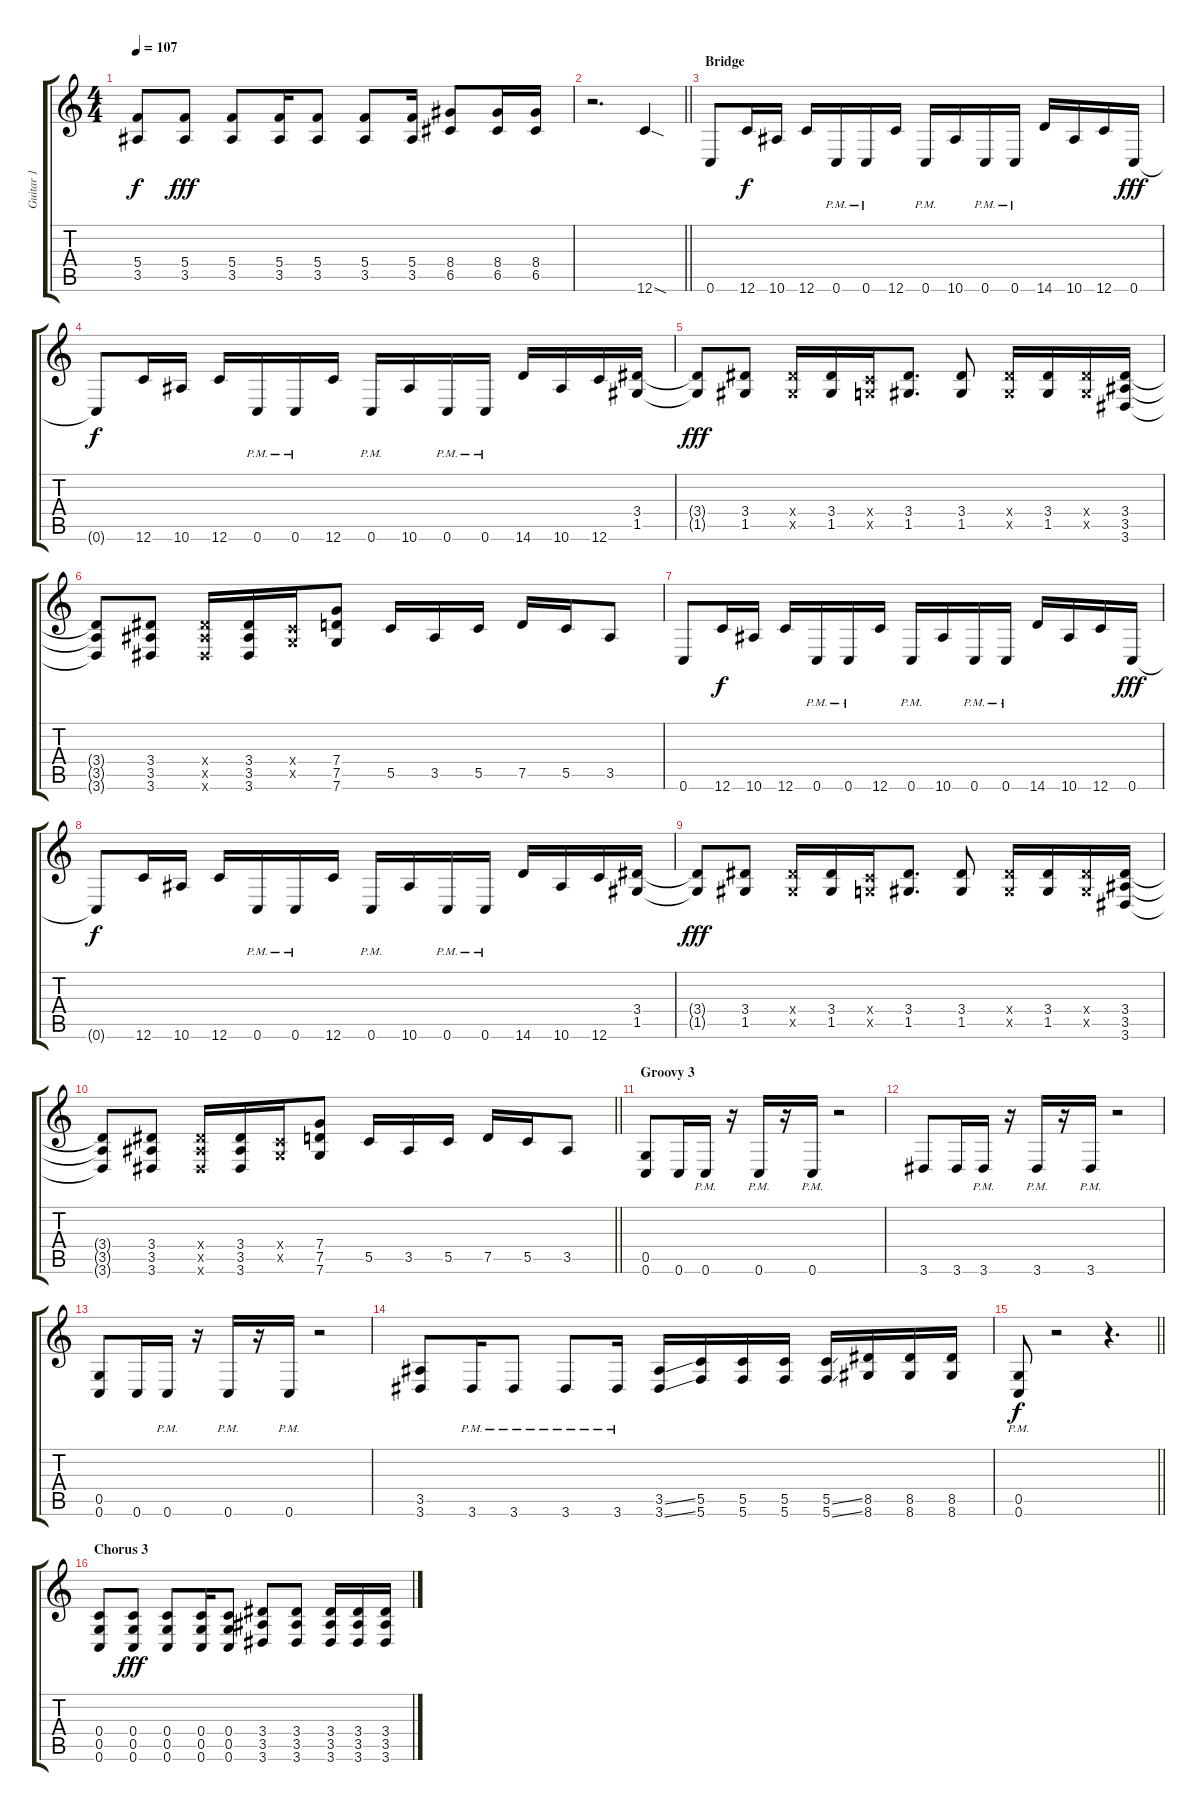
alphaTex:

\track ("Guitar 1" "Guitar 1") {instrument distortionguitar}
\staff {score tabs}
\tuning (D4 A3 F3 C3 G2 C2) {hide}
\ts (4 4)
\tempo 107
\clef g2
\ks c
(5.4 3.5).8{dy f} (5.4 3.5).8{dy fff} (5.4 3.5).8 (5.4 3.5).16 (5.4 3.5).8 (5.4 3.5).8 (5.4 3.5).16 (8.4 6.5).8 (8.4 6.5).16 (8.4 6.5).16 |
\barLineRight lightlight
r.2{d} 12.6{sod}.4 |
\section ("" "Bridge")
0.6.8 12.6.16{dy f} 10.6.16 12.6.16 0.6{pm}.16 0.6{pm}.16 12.6.16 0.6{pm}.16 10.6.16 0.6{pm}.16 0.6{pm}.16 14.6.16 10.6.16 12.6.16 0.6.16{dy fff} |
0.6{t}.8{dy f} 12.6.16 10.6.16 12.6.16 0.6{pm}.16 0.6{pm}.16 12.6.16 0.6{pm}.16 10.6.16 0.6{pm}.16 0.6{pm}.16 14.6.16 10.6.16 12.6.16 (3.4 1.5).16 |
(3.4{t} 1.5{t}).8{dy fff} (3.4 1.5).8 (3.4{x} 1.5{x}).16 (3.4 1.5).16 (0.4{x} 0.5{x}).16 (3.4 1.5).8{d} (3.4 1.5).8 (3.4{x} 1.5{x}).16 (3.4 1.5).16 (3.4{x} 1.5{x}).16 (3.4 3.5 3.6).16 |
(3.4{t} 3.5{t} 3.6{t}).8 (3.4 3.5 3.6).8 (3.4{x} 3.5{x} 3.6{x}).16 (3.4 3.5 3.6).16 (0.4{x} 0.5{x}).16 (7.4 7.5 7.6).8 5.5.16 3.5.16 5.5.16 7.5.16 5.5.16 3.5.8 |
0.6.8 12.6.16{dy f} 10.6.16 12.6.16 0.6{pm}.16 0.6{pm}.16 12.6.16 0.6{pm}.16 10.6.16 0.6{pm}.16 0.6{pm}.16 14.6.16 10.6.16 12.6.16 0.6.16{dy fff} |
0.6{t}.8{dy f} 12.6.16 10.6.16 12.6.16 0.6{pm}.16 0.6{pm}.16 12.6.16 0.6{pm}.16 10.6.16 0.6{pm}.16 0.6{pm}.16 14.6.16 10.6.16 12.6.16 (3.4 1.5).16 |
(3.4{t} 1.5{t}).8{dy fff} (3.4 1.5).8 (3.4{x} 1.5{x}).16 (3.4 1.5).16 (0.4{x} 0.5{x}).16 (3.4 1.5).8{d} (3.4 1.5).8 (3.4{x} 1.5{x}).16 (3.4 1.5).16 (3.4{x} 1.5{x}).16 (3.4 3.5 3.6).16 |
\barLineRight lightlight
(3.4{t} 3.5{t} 3.6{t}).8 (3.4 3.5 3.6).8 (3.4{x} 3.5{x} 3.6{x}).16 (3.4 3.5 3.6).16 (0.4{x} 0.5{x}).16 (7.4 7.5 7.6).8 5.5.16 3.5.16 5.5.16 7.5.16 5.5.16 3.5.8 |
\section ("" "Groovy 3")
(0.5 0.6).8 0.6.16 0.6{pm}.16 r.16 0.6{pm}.16 r.16 0.6{pm}.16 r.2 |
3.6.8 3.6.16 3.6{pm}.16 r.16 3.6{pm}.16 r.16 3.6{pm}.16 r.2 |
(0.5 0.6).8 0.6.16 0.6{pm}.16 r.16 0.6{pm}.16 r.16 0.6{pm}.16 r.2 |
(3.5 3.6).8 3.6{pm}.16 3.6{pm}.8 3.6{pm}.8 3.6{pm}.16 (3.5{ss} 3.6{ss}).16 (5.5 5.6).16 (5.5 5.6).16 (5.5 5.6).16 (5.5{ss} 5.6{ss}).16 (8.5 8.6).16 (8.5 8.6).16 (8.5 8.6).16 |
\barLineRight lightlight
(0.5{pm} 0.6).8{dy f} r.2 r.4{d} |
\section ("" "Chorus 3")
(0.4 0.5 0.6).8 (0.4 0.5 0.6).8{dy fff} (0.4 0.5 0.6).8 (0.4 0.5 0.6).16 (0.4 0.5 0.6).8 (3.4 3.5 3.6).8 (3.4 3.5 3.6).8 (3.4 3.5 3.6).16 (3.4 3.5 3.6).16 (3.4 3.5 3.6).16
